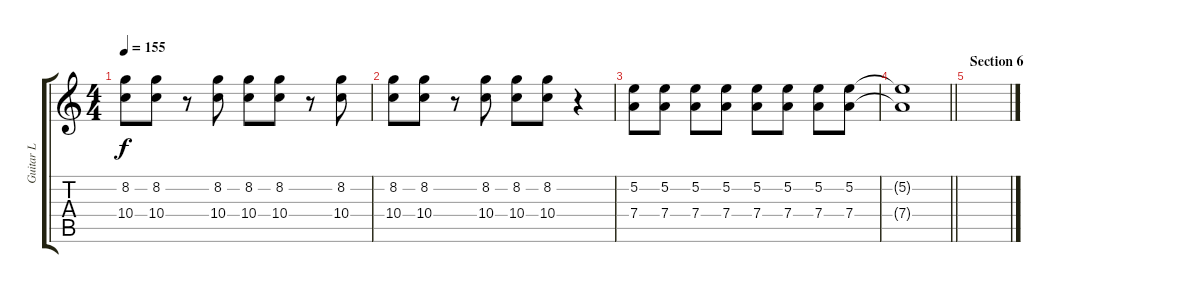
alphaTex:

\track ("Guitar L" "Guitar L") {instrument electricguitarjazz}
\staff {score tabs}
\tuning (E4 B3 G3 D3 A2 D2) {hide}
\ts (4 4)
\tempo 155
\clef g2
\ks c
(8.2 10.4).8{dy f} (8.2 10.4).8 r.8 (8.2 10.4).8 (8.2 10.4).8 (8.2 10.4).8 r.8 (8.2 10.4).8 |
(8.2 10.4).8 (8.2 10.4).8 r.8 (8.2 10.4).8 (8.2 10.4).8 (8.2 10.4).8 r.4 |
(5.2 7.4).8 (5.2 7.4).8 (5.2 7.4).8 (5.2 7.4).8 (5.2 7.4).8 (5.2 7.4).8 (5.2 7.4).8 (5.2 7.4).8 |
\barLineRight lightlight
(5.2{t} 7.4{t}).1 |
\section ("" "Section 6")
